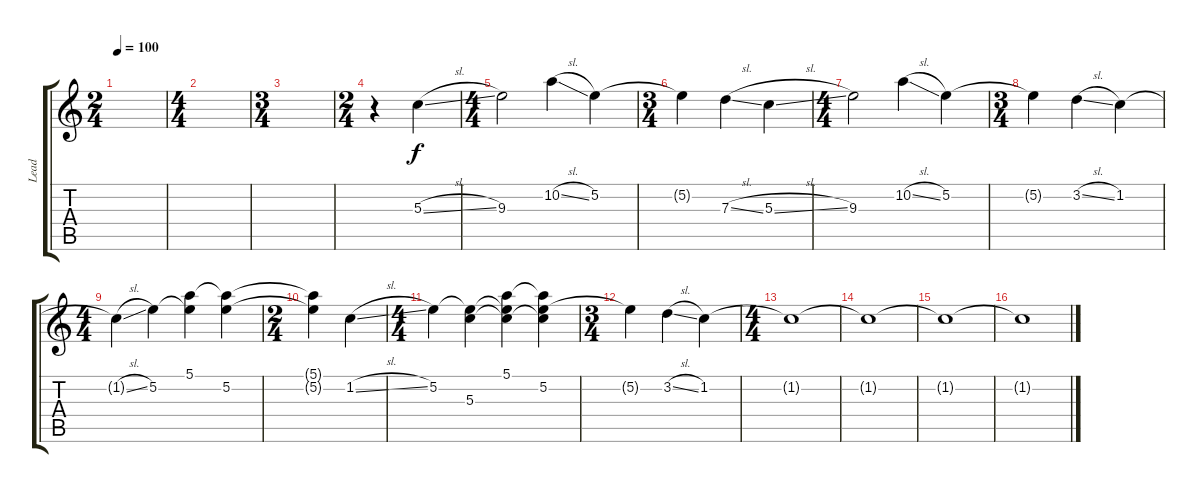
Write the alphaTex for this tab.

\track ("Lead" "Lead") {instrument distortionguitar}
\staff {score tabs}
\tuning (E4 B3 G3 D3 A2 E2) {hide}
\ts (2 4)
\tempo 100
\clef g2
\ks c
|
\ts (4 4)
|
\ts (3 4)
|
\ts (2 4)
r.4 5.3{sl}.4 |
\ts (4 4)
9.3.2 10.2{sl}.4 5.2.4 |
\ts (3 4)
5.2{t}.4 7.3{sl}.4 5.3{sl}.4 |
\ts (4 4)
9.3.2 10.2{sl}.4 5.2.4 |
\ts (3 4)
5.2{t}.4 3.2{sl}.4 1.2.4 |
\ts (4 4)
1.2{sl t}.4 5.2.4 (5.1 5.2{t}).4 (5.1{t} 5.2).4 |
\ts (2 4)
(5.1{t} 5.2{t}).4 1.2{sl}.4 |
\ts (4 4)
5.2.4 (5.2{t} 5.3).4 (5.1 5.2{t} 5.3{t}).4 (5.1{t} 5.2 5.3{t}).4 |
\ts (3 4)
5.2{t}.4 3.2{sl}.4 1.2.4 |
\ts (4 4)
1.2{t}.1 |
1.2{t}.1 |
1.2{t}.1 |
1.2{t}.1
